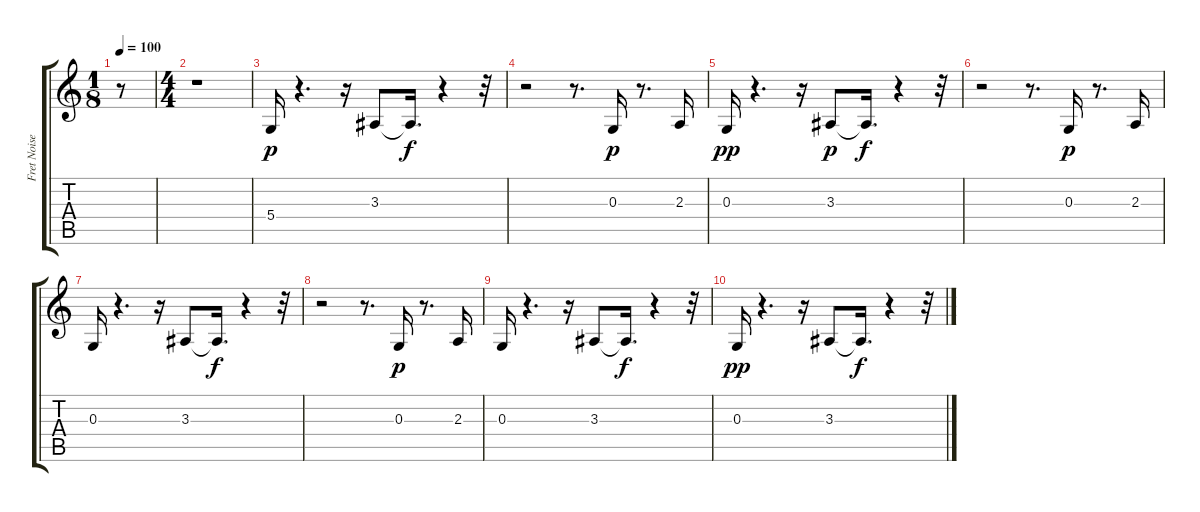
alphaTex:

\track ("Fret Noise (FX)" "Fret Noise") {instrument guitarfretnoise}
\staff {score tabs}
\tuning (E4 B3 G3 D3 A2 E2) {hide}
\ts (1 8)
\tempo 100
\clef g2
\ks c
r.8{dy p instrument guitarfretnoise} |
\ts (4 4)
r.1 |
5.4.16 r.4{d} r.16 3.3.8 3.3{t}.16{d dy f} r.4 r.32 |
r.2 r.8{d} 0.3.16{dy p} r.8{d} 2.3.16 |
0.3.16{dy pp} r.4{d} r.16 3.3.8{dy p} 3.3{t}.16{d dy f} r.4 r.32 |
r.2 r.8{d} 0.3.16{dy p} r.8{d} 2.3.16 |
0.3.16 r.4{d} r.16 3.3.8 3.3{t}.16{d dy f} r.4 r.32 |
r.2 r.8{d} 0.3.16{dy p} r.8{d} 2.3.16 |
0.3.16 r.4{d} r.16 3.3.8 3.3{t}.16{d dy f} r.4 r.32 |
0.3.16{dy pp} r.4{d} r.16 3.3.8 3.3{t}.16{d dy f} r.4 r.32
